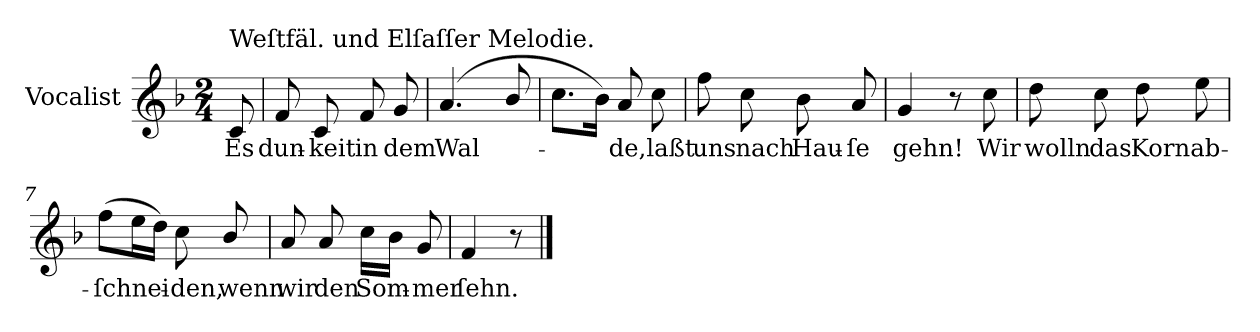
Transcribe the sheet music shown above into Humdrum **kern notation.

**kern	**text
*part1	*part1
*staff1	*staff1
*I"Vocalist	*
*k[b-]	*
*F:	*
*M2/4	*
=	=
!LO:TX:a:t=Weſtfäl. und Elſaſſer Melodie.	!
8c	Es
=1	=1
8f	dun-
8c	-keit
8f	in
8g	dem
=2	=2
(4.a	Wal-
8b-/	.
=3	=3
8.ccL	.
16b-Jk)	.
8a	-de,
8cc	laßt
=4	=4
8ff	uns
8cc	nach
8b-	Hau-
8a	-ſe
=5	=5
4g	gehn!
8r	.
8cc	Wir
=6	=6
8dd	wolln
8cc	das
8dd	Korn
8ee	ab-
=7	=7
(8ffL	-ſchnei-
16eeL	.
16ddJJ)	.
8cc	-den,
8b-/	wenn
=8	=8
8a	wir
8a	den
16ccLL	Som-
16b-JJ	.
8g	-mer
=9	=9
4f	ſehn.
8r	.
==	==
*-	*-
